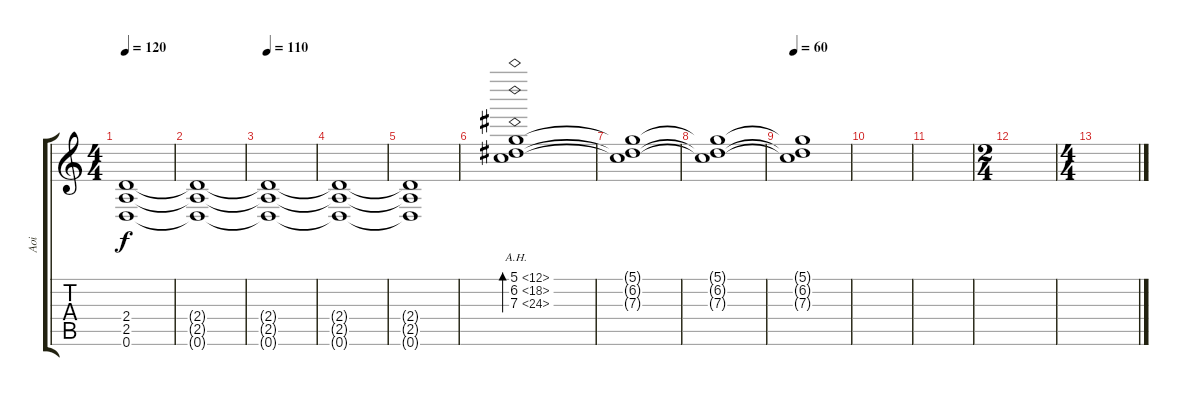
\track ("Aoi" "Aoi") {instrument distortionguitar}
\staff {score tabs}
\tuning (D4 A3 F3 C3 G2 D2) {hide}
\ts (4 4)
\tempo 120
\clef g2
\ks c
(2.4{t} 2.5{t} 0.6{t}).1{dy f} |
(2.4{t} 2.5{t} 0.6{t}).1 |
\tempo 110
(2.4{t} 2.5{t} 0.6{t}).1 |
(2.4{t} 2.5{t} 0.6{t}).1 |
(2.4{t} 2.5{t} 0.6{t}).1 |
(5.1{ah 7} 6.2{ah 12} 7.3{ah 17}).1{bd 480} |
(5.1{t} 6.2{t} 7.3{t}).1{volume 0} |
(5.1{t} 6.2{t} 7.3{t}).1 |
\tempo 60
(5.1{t} 6.2{t} 7.3{t}).1 |
|
|
\ts (2 4)
|
\ts (4 4)
